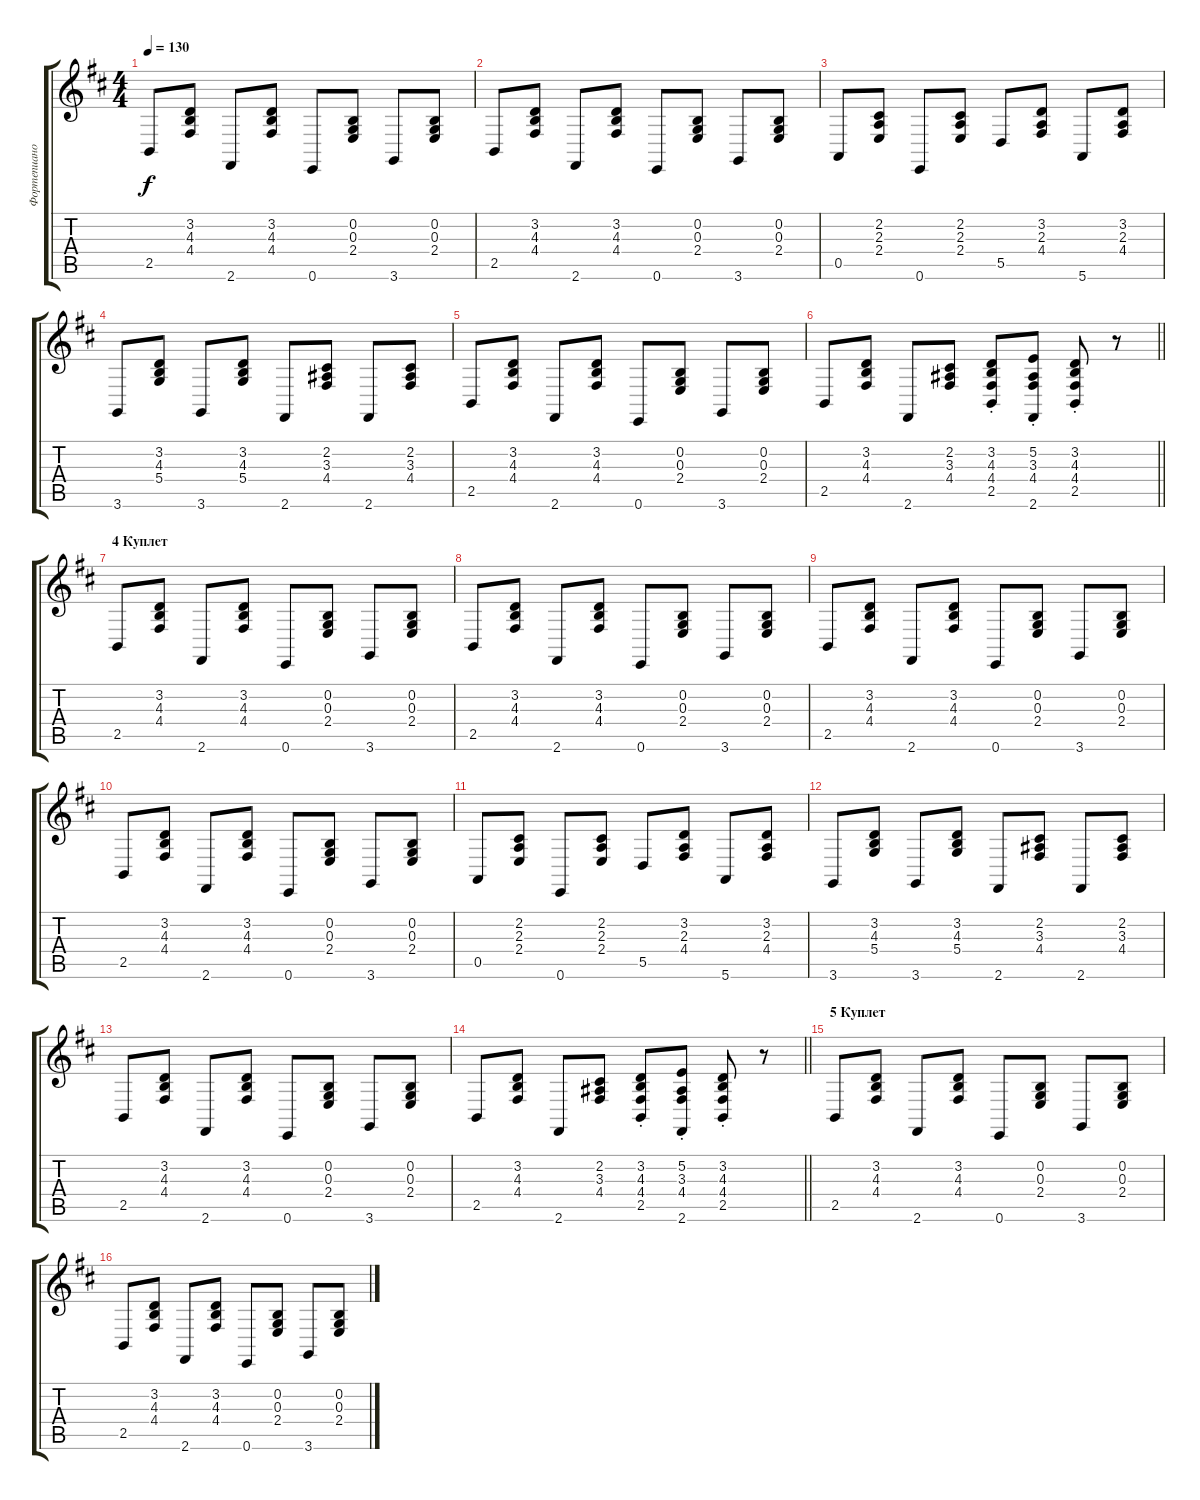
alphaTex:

\track ("Фортепиано" "Фортепиано") {instrument electricgrandpiano}
\staff {score tabs}
\tuning (E4 B3 G3 D3 A2 E2) {hide}
\ts (4 4)
\tempo 130
\clef g2
\ks bminor
2.5.8{dy f} (3.2 4.3 4.4).8 2.6.8 (3.2 4.3 4.4).8 0.6.8 (0.2 0.3 2.4).8 3.6.8 (0.2 0.3 2.4).8 |
2.5.8 (3.2 4.3 4.4).8 2.6.8 (3.2 4.3 4.4).8 0.6.8 (0.2 0.3 2.4).8 3.6.8 (0.2 0.3 2.4).8 |
0.5.8 (2.2 2.3 2.4).8 0.6.8 (2.2 2.3 2.4).8 5.5.8 (3.2 2.3 4.4).8 5.6.8 (3.2 2.3 4.4).8 |
3.6.8 (3.2 4.3 5.4).8 3.6.8 (3.2 4.3 5.4).8 2.6.8 (2.2 3.3 4.4).8 2.6.8 (2.2 3.3 4.4).8 |
2.5.8 (3.2 4.3 4.4).8 2.6.8 (3.2 4.3 4.4).8 0.6.8 (0.2 0.3 2.4).8 3.6.8 (0.2 0.3 2.4).8 |
\barLineRight lightlight
2.5.8 (3.2 4.3 4.4).8 2.6.8 (2.2 3.3 4.4).8 (3.2{st} 4.3{st} 4.4{st} 2.5{st}).8 (5.2{st} 3.3{st} 4.4{st} 2.6{st}).8 (3.2{st} 4.3{st} 4.4{st} 2.5{st}).8 r.8 |
\section ("" "4 Куплет")
2.5.8 (3.2 4.3 4.4).8 2.6.8 (3.2 4.3 4.4).8 0.6.8 (0.2 0.3 2.4).8 3.6.8 (0.2 0.3 2.4).8 |
2.5.8 (3.2 4.3 4.4).8 2.6.8 (3.2 4.3 4.4).8 0.6.8 (0.2 0.3 2.4).8 3.6.8 (0.2 0.3 2.4).8 |
2.5.8 (3.2 4.3 4.4).8 2.6.8 (3.2 4.3 4.4).8 0.6.8 (0.2 0.3 2.4).8 3.6.8 (0.2 0.3 2.4).8 |
2.5.8 (3.2 4.3 4.4).8 2.6.8 (3.2 4.3 4.4).8 0.6.8 (0.2 0.3 2.4).8 3.6.8 (0.2 0.3 2.4).8 |
0.5.8 (2.2 2.3 2.4).8 0.6.8 (2.2 2.3 2.4).8 5.5.8 (3.2 2.3 4.4).8 5.6.8 (3.2 2.3 4.4).8 |
3.6.8 (3.2 4.3 5.4).8 3.6.8 (3.2 4.3 5.4).8 2.6.8 (2.2 3.3 4.4).8 2.6.8 (2.2 3.3 4.4).8 |
2.5.8 (3.2 4.3 4.4).8 2.6.8 (3.2 4.3 4.4).8 0.6.8 (0.2 0.3 2.4).8 3.6.8 (0.2 0.3 2.4).8 |
\barLineRight lightlight
2.5.8 (3.2 4.3 4.4).8 2.6.8 (2.2 3.3 4.4).8 (3.2{st} 4.3{st} 4.4{st} 2.5{st}).8 (5.2{st} 3.3{st} 4.4{st} 2.6{st}).8 (3.2{st} 4.3{st} 4.4{st} 2.5{st}).8 r.8 |
\section ("" "5 Куплет")
2.5.8 (3.2 4.3 4.4).8 2.6.8 (3.2 4.3 4.4).8 0.6.8 (0.2 0.3 2.4).8 3.6.8 (0.2 0.3 2.4).8 |
2.5.8 (3.2 4.3 4.4).8 2.6.8 (3.2 4.3 4.4).8 0.6.8 (0.2 0.3 2.4).8 3.6.8 (0.2 0.3 2.4).8
